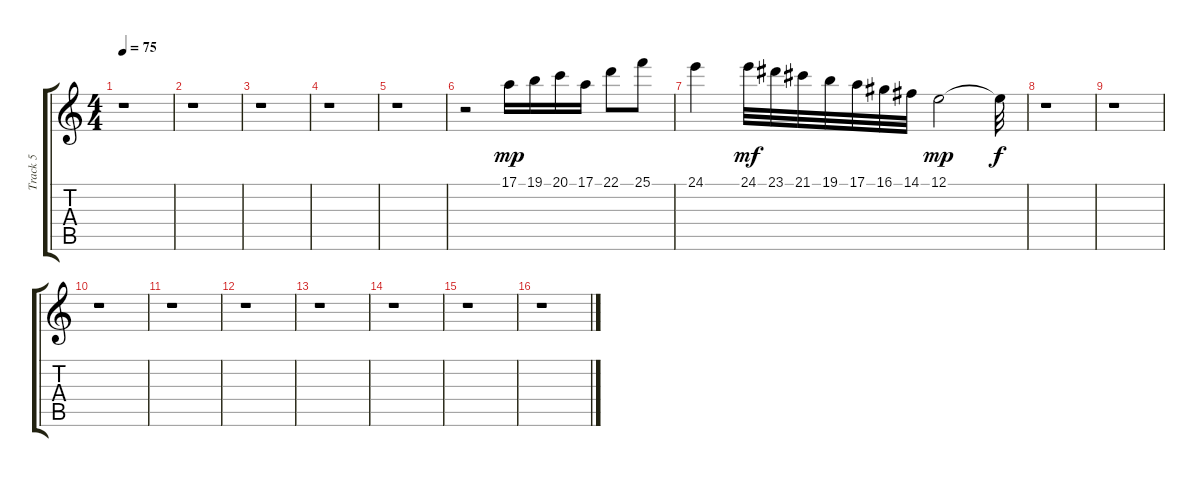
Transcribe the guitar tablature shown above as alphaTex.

\track ("Track 5" "Track 5") {instrument stringensemble1}
\staff {score tabs}
\tuning (E4 B3 G3 D3 A2 E2) {hide}
\ts (4 4)
\tempo 75
\clef g2
\ks c
r.1{dy f} |
r.1 |
r.1 |
r.1 |
r.1 |
r.2 17.1.16{dy mp} 19.1.16 20.1.16 17.1.16 22.1.8 25.1.8 |
24.1.4 24.1.32{dy mf} 23.1.32 21.1.32 19.1.32 17.1.32 16.1.32 14.1.32 12.1.2{dy mp} 12.1{t}.32{dy f} |
r.1 |
r.1 |
r.1 |
r.1 |
r.1 |
r.1 |
r.1 |
r.1 |
r.1
